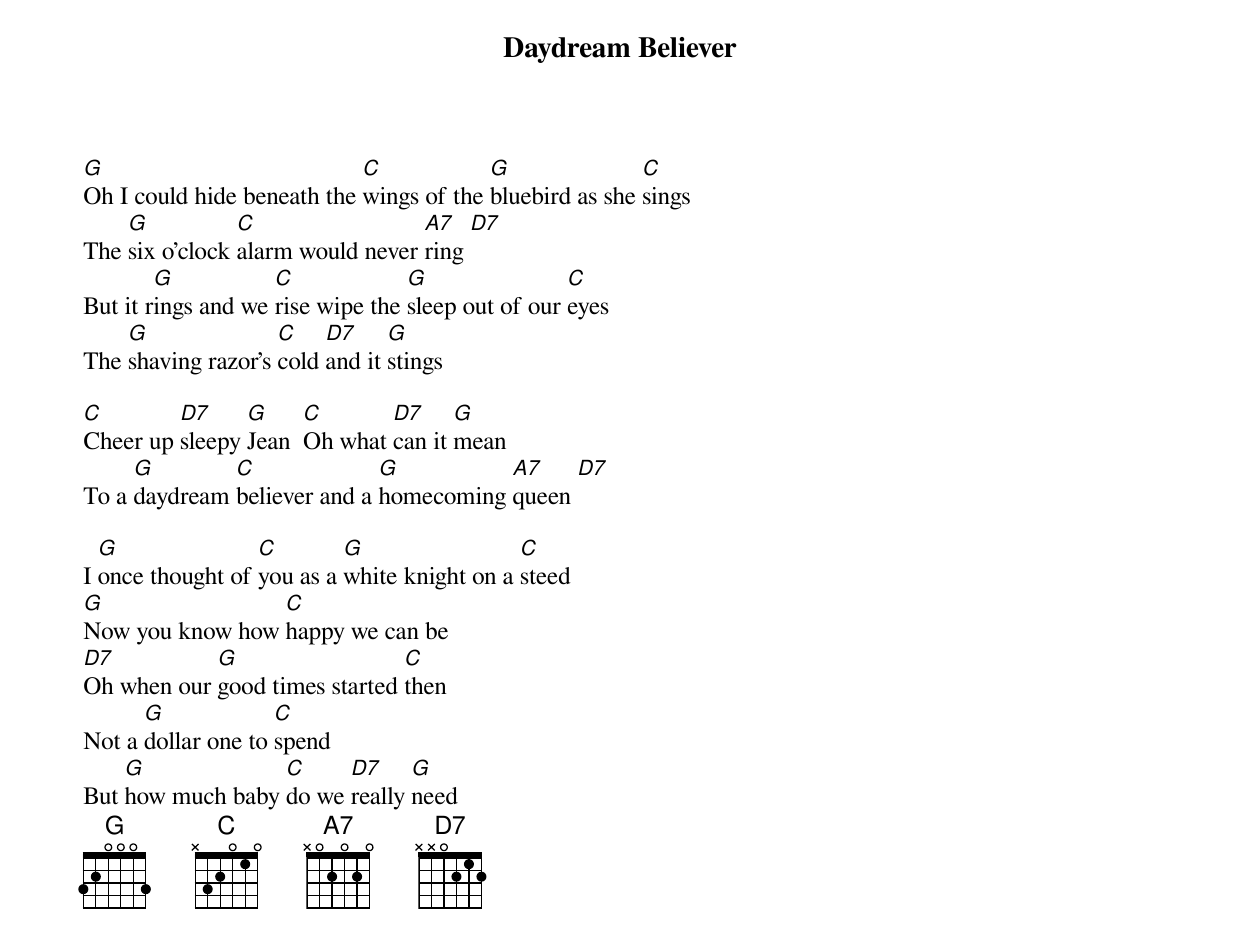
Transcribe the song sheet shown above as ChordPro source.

{title: Daydream Believer}
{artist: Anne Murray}

{!Start_of_part}
[G]Oh I could hide beneath the [C]wings of the [G]bluebird as she [C]sings
The [G]six o'clock [C]alarm would never [A7]ring [D7]
But it r[G]ings and we [C]rise wipe the [G]sleep out of our [C]eyes
The [G]shaving razor's [C]cold [D7]and it [G]stings
{!End_of_part}

{!Start_of_part}
[C]Cheer up [D7]sleepy [G]Jean  [C]Oh what [D7]can it [G]mean
To a [G]daydream [C]believer and a [G]homecoming [A7]queen [D7]
{!End_of_part}

{!Start_of_part}
I [G]once thought of [C]you as a [G]white knight on a [C]steed
[G]Now you know how [C]happy we can be
[D7]Oh when our [G]good times started [C]then
Not a [G]dollar one to [C]spend
But [G]how much baby [C]do we [D7]really [G]need
{!End_of_part}
